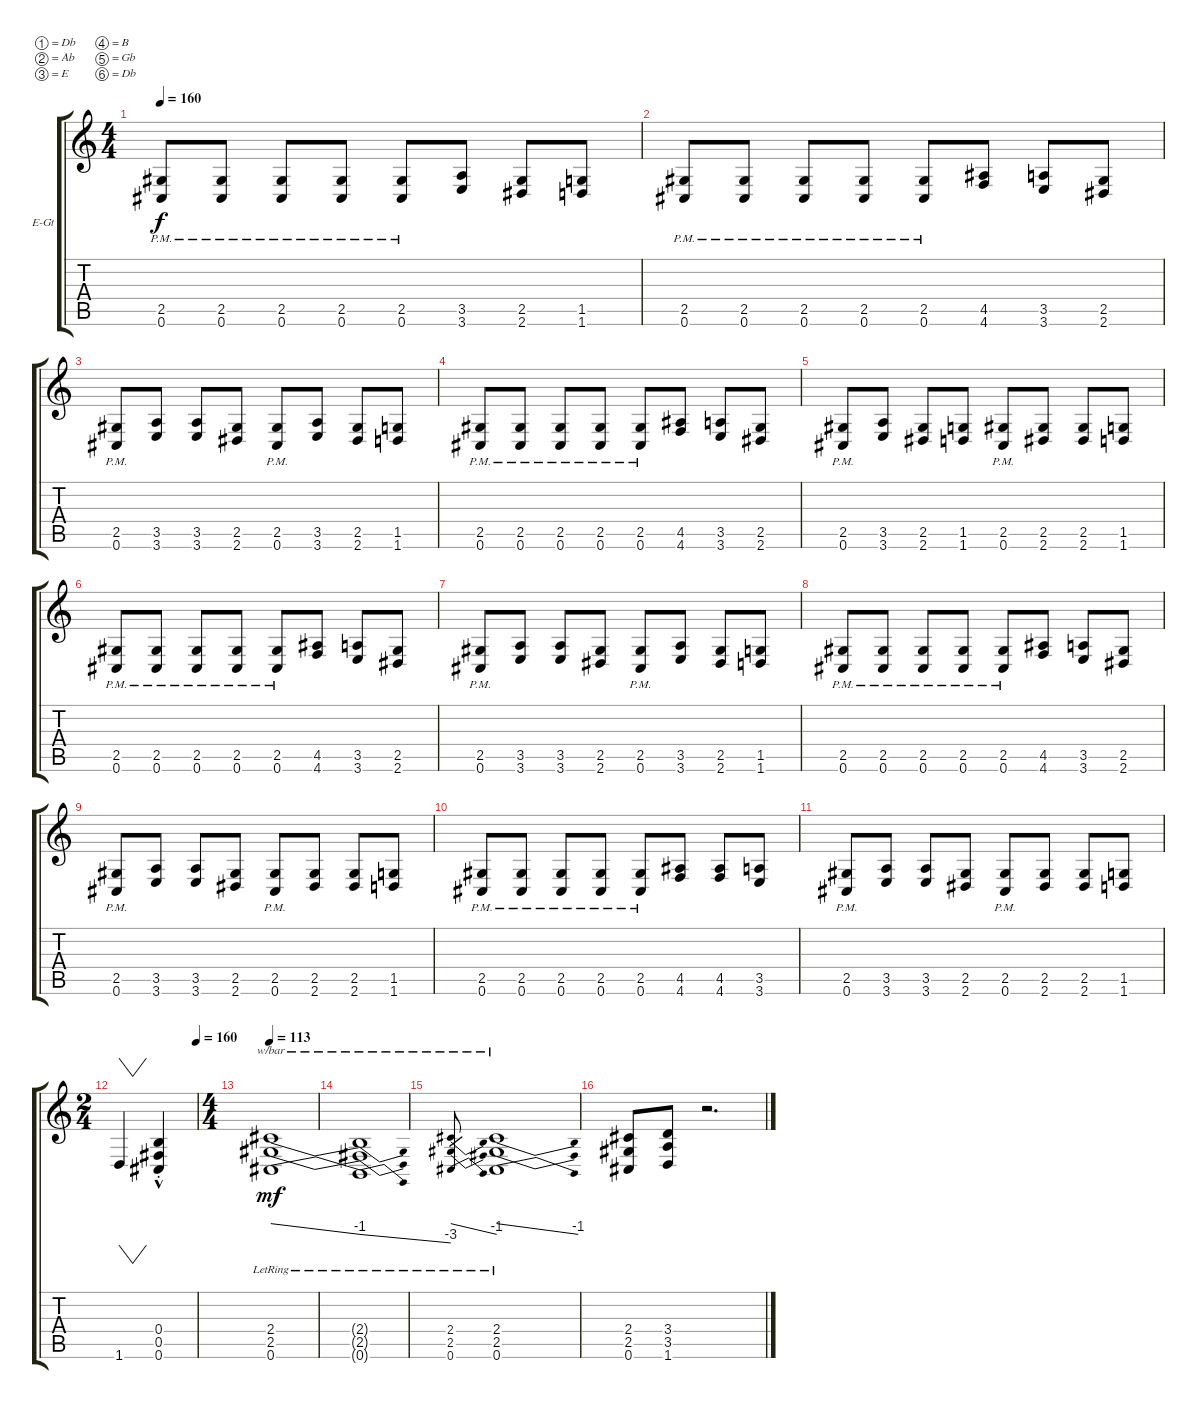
\defaultSystemsLayout 4
\bracketExtendMode groupsimilarinstruments
\firstSystemTrackNameOrientation horizontal
\otherSystemsTrackNameOrientation horizontal
\track ("Electric Guitar" "E-Gt") {instrument distortionguitar}
\staff {score tabs}
\tuning (Db4 Ab3 E3 B2 Gb2 Db2)
\ts (4 4)
\tempo 160
\clef g2
\ks c
(0.6{pm} 2.5{pm}).8{dy f} (0.6{pm} 2.5{pm}).8 (0.6{pm} 2.5{pm}).8 (0.6{pm} 2.5{pm}).8 (0.6{pm} 2.5{pm}).8 (3.5 3.6).8 (2.5 2.6).8 (1.5 1.6).8 |
(0.6{pm} 2.5{pm}).8 (0.6{pm} 2.5{pm}).8 (0.6{pm} 2.5{pm}).8 (0.6{pm} 2.5{pm}).8 (0.6{pm} 2.5{pm}).8 (4.5 4.6).8 (3.5 3.6).8 (2.5 2.6).8 |
(0.6{pm} 2.5{pm}).8 (3.5 3.6).8 (3.5 3.6).8 (2.5 2.6).8 (0.6{pm} 2.5{pm}).8 (3.5 3.6).8 (2.5 2.6).8 (1.5 1.6).8 |
(0.6{pm} 2.5{pm}).8 (0.6{pm} 2.5{pm}).8 (0.6{pm} 2.5{pm}).8 (0.6{pm} 2.5{pm}).8 (0.6{pm} 2.5{pm}).8 (4.5 4.6).8 (3.5 3.6).8 (2.5 2.6).8 |
(0.6{pm} 2.5{pm}).8 (3.5 3.6).8 (2.5 2.6).8 (1.5 1.6).8 (0.6{pm} 2.5{pm}).8 (2.5 2.6).8 (2.5 2.6).8 (1.5 1.6).8 |
(0.6{pm} 2.5{pm}).8 (0.6{pm} 2.5{pm}).8 (0.6{pm} 2.5{pm}).8 (0.6{pm} 2.5{pm}).8 (0.6{pm} 2.5{pm}).8 (4.5 4.6).8 (3.5 3.6).8 (2.5 2.6).8 |
(0.6{pm} 2.5{pm}).8 (3.5 3.6).8 (3.5 3.6).8 (2.5 2.6).8 (0.6{pm} 2.5{pm}).8 (3.5 3.6).8 (2.5 2.6).8 (1.5 1.6).8 |
(0.6{pm} 2.5{pm}).8 (0.6{pm} 2.5{pm}).8 (0.6{pm} 2.5{pm}).8 (0.6{pm} 2.5{pm}).8 (0.6{pm} 2.5{pm}).8 (4.5 4.6).8 (3.5 3.6).8 (2.5 2.6).8 |
(0.6{pm} 2.5{pm}).8 (3.5 3.6).8 (3.5 3.6).8 (2.5 2.6).8 (0.6{pm} 2.5{pm}).8 (2.5 2.6).8 (2.5 2.6).8 (1.5 1.6).8 |
(0.6{pm} 2.5{pm}).8 (0.6{pm} 2.5{pm}).8 (0.6{pm} 2.5{pm}).8 (0.6{pm} 2.5{pm}).8 (0.6{pm} 2.5{pm}).8 (4.5 4.6).8 (4.5 4.6).8 (3.5 3.6).8 |
(0.6{pm} 2.5{pm}).8 (3.5 3.6).8 (3.5 3.6).8 (2.5 2.6).8 (0.6{pm} 2.5{pm}).8 (2.5 2.6).8 (2.5 2.6).8 (1.5 1.6).8 |
\ts (2 4)
\tempo (160 1)
1.6.4{vw} (0.6{hac st} 0.4{hac st} 0.5{hac st}).4 |
\ts (4 4)
\tempo 113
(0.6{lr} 2.5{lr} 2.4{lr}).1{tbe (dive default 29.4 0 60 -4) dy mf} |
(0.6{lr t} 2.5{lr t} 2.4{lr t}).1{tbe (dive default 0.6 -4 60 -12)} |
(0.6{lr} 2.5{lr} 2.4{lr}).8{tbe (dive default 29.4 0 60 -4) gr} (0.6{lr} 2.5{lr} 2.4{lr}).1{tbe (dive default 29.4 0 60 -4)} |
(0.6 2.5 2.4).8 (1.6 3.5 3.4).8 r.2{d}
